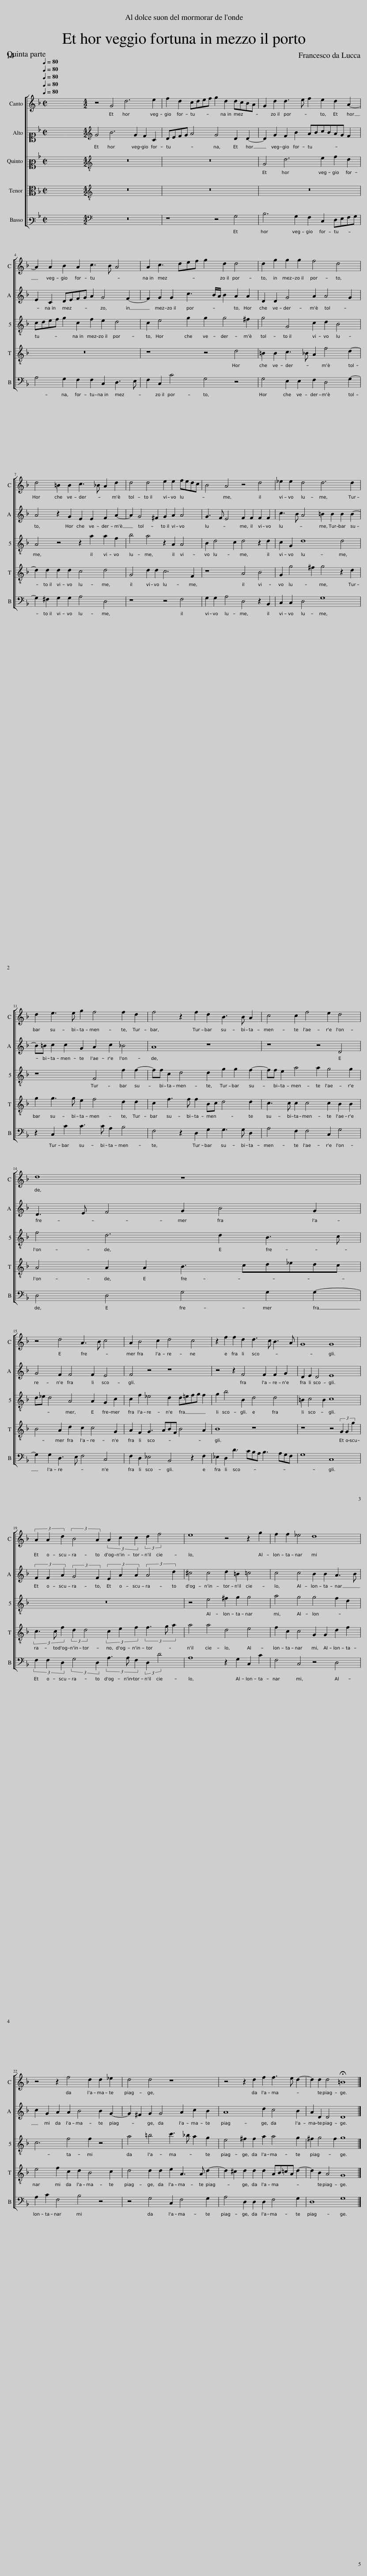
X:1
%%score [ 1 2 [ 3 4 ] 5 ]
L:1/8
Q:1/4=80
M:2/2
I:linebreak $
K:F
V:1 treble
V:2 alto1
V:3 alto2
V:4 alto
V:5 bass3
V:1
 x8 | x8 |[M:4/2] z4 G4 d6 e2 | f2 d2 cdef g2 d2 dcBA | G2 d2 d3 e f2 e2 d2 A2- |$ %5
 A2 A2 B2 A2 c3 B A4 | A2 c3 def g2 d2 d4 | d2 g2 g2 g2 f4 d4 |$ d4 =B2 B2 c3 _B A2 d2 | d4 d4 e2 e2 fedc | %10
 B4 A4 z4 d4 | _e2 e2 d4 d6 d2 |$ d2 e3 e g2 f4 f2 d2 | f4 z2 f2 d2 B3 B A2 | c4 c2 f4 e2 d4 |$ %15
 d8 z8 |$ z4 d4 A3 B c4 | A2 B4 c2 d4 c4 | z2 f2 f2 d2 d3 c B3 A | G8 G8 |$ %20
 (3A2 A2 d2 (3:2:2B4 A2 (3A2 c2 c2 (3:2:2d2 f4 | e8 z4 z2 g2 | f2 f2 _e4 d8 |$ z4 z2 f4 d2 d2 _e2 | d4 d4 z8 | %25
 z4 z2 d2 f2 f3 e d2- | d2 d2 d4 !fermata!=B8 |] %27
V:2
 x8 | x8 |[M:4/2][K:treble] G4 B6 G2 F2 C2 | DEFG A4 G4 D2 D2- | D2 G2 F2 B2 ABcBAG F2 |$ %5
 E2 C2 DEFG A2 G4 F2- | F2 G2 G2 c3 B/A/ B2 A2 A2 | D2 D2 G4 A2 A4 G2 |$ A4 z2 G2 E2 E2 F2 A2- | A2 G4 ^F2 G2 A2 A4 | %10
 G3 F E4 F2 F2 F2 F2 | c3 B A4 =B2 B2 B2 B2- |$ B=B c2 c2 G2 A2 c2 _B4 | A8 z8 | z8 z4 D4 |$ %15
 D3 E F4 G2 B4 G2 |$ G4 F2 F4 F2 E4 | F4 z4 z8 | z4 z2 F4 F2 F2 G2 | D2 E2 D4 E8 |$ %20
 (3F2 F2 A2 (3:2:2G4 F2 (3E2 A2 A2 (3:2:2A4 d2 | ^c4 c4 d2 =B2 =c4 | c4 c4 B2 B2 A3 B |$ c2 G2 A2 A2 B4 B2 G2- | G2 ^F2 G2 G4 A2 c2 B2 | %25
 A8 d2 c4 B2 | A2 D2 D4 D8 |] %27
V:3
 x8 | x8 |[M:4/2][K:treble-8] z16 | z16 | G4 d6 e2 f2 d2 |$ %5
 cdef g2 c2 f2 e2 d4 | c2 e4 g2 g2 g4 ^f2 | g4 G4 c2 d2 B4 |$ A4 z4 z2 a2 a2 f2 | b4 a4 z2 A2 A4 | %10
 B2 d4 c2 d4 z2 d2 | c2 G2 d8 d4 |$ z8 F4 f2 f2- | ff c2 d4 d2 g2 g2 f2- | ff e2 a4 a2 g4 g2 |$ %15
 f4 d6 d2 B3 c |$ d_e d4 A4 A2 G2 c2 | c2 f2 _e4 d2 d=efg f2 | g2 b4 B2 d4 d4 | =B2 c4 B2 c8 |$ %20
 z16 | z4 e4 ^f2 g2 g4 | a4 g4 g4 f2 d2 |$ c6 f4 f2 z4 | a4 =b4 c'3 _b a2 g2 | %25
 e4 ^f2 f2 a2 a4 g2 | ^f2 g4 f2 g8 |] %27
V:4
 x8 | x8 |[M:4/2][K:treble-8] z16 | z16 | z16 |$ %5
 z16 | z8 z4 d4 | =B2 B2 c3 _B A2 f4 d2- |$ d2 d2 d2 d2 c4 d4 | G4 d2 d2 c6 F2 | %10
 z8 A4 B4 | G2 g4 ^f2 g4 z2 d2 |$ g2 g3 g e2 f4 d2 d2 | c2 f3 f f2 Bc d4 d2 | c3 c c2 c4 c2 B2 B2 |$ %15
 A4 A2 A2 B3 cd_edc |$ B4 A2 d2 c2 c4 G2 | A2 F2 G3 ABF B4 A2 | B8 z8 | z8 z4 (3G2 G2 g2 |$ %20
 (3c3 c f2 (3:2:2d2 d4 (3c2 e2 f2 (3f3 g a2 | a4 a4 d4 e4 | f2 c2 c4 G2 G2 d2 f2 |$ e4 f2 c2 d2 B4 c2 | d4 d2 d2 e2 A3 A d2- | %25
 d2 ^c2 d2 d2 d2 AB=cA d2- | d2 B2 A4 G8 |] %27
V:5
 x8 | x8 |[M:4/2][K:bass] z16 | z8 z4 G,4 | B,6 G,2 F,2 C,2 D,E,F,G, |$ %5
 A,4 G,2 F,2 F,2 C,2 D,3 E, | F,2 C,2 C4 G,4 z4 | G,4 E,2 E,2 F,2 D,4 G,2- |$ G,2 ^F,2 G,2 G,2 A,4 D,4 | z8 z4 F,4 | %10
 G,2 G,2 A,4 D,4 z2 B,,2 | C,2 C,2 D,4 G,8 |$ z2 C,2 C2 C3 C A,2 B,4 | F,4 z2 D,2 G,2 G,3 G, D,2 | A,4 F,2 F,4 C,2 G,4 |$ %15
 D,4 D,4 G,4 G,2 G,2- |$ G,2 G,2 D,3 E, F,4 C,4 | F,2 D,2 _E,4 B,,4 z2 F,2 | _E,2 D,2 D3 CB,A, B,3 A,G,F, | G,8 C,8 |$ %20
 (3F,2 F,2 D,2 (3:2:2G,4 D,2 (3A,3 A, F,2 (3:2:2D,2 D4 | A,8 z2 G,2 C,2 C2 | F,4 C,4 z4 D,4 |$ A,2 C2 F,4 B,4 z4 | z4 G,4 C,2 F,4 G,2 | %25
 A,4 D,2 D,2 D,2 F,4 G,2 | D,8 G,8 |] %27
